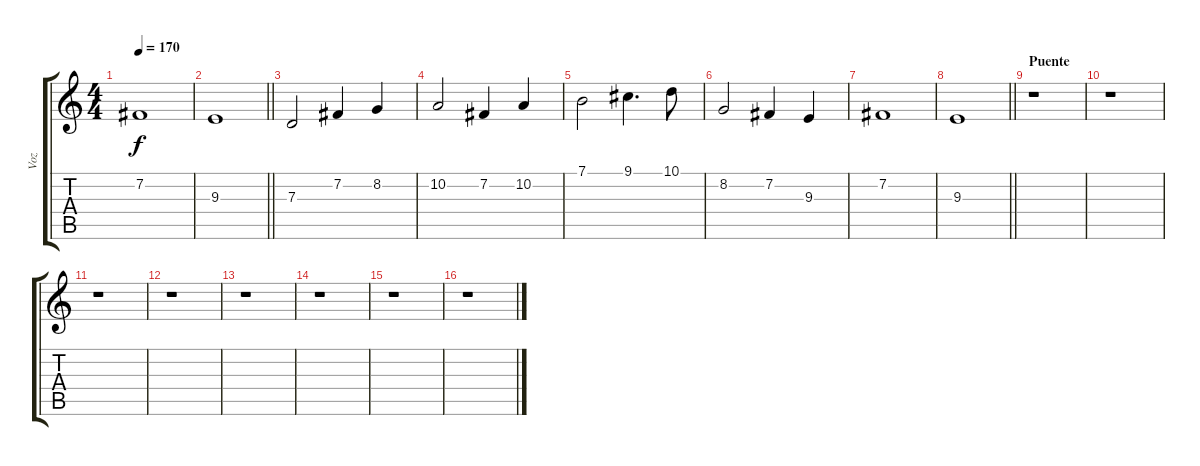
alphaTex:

\track ("Voz" "Voz") {instrument clarinet}
\staff {score tabs}
\tuning (E4 B3 G3 D3 A2 E2) {hide}
\ts (4 4)
\tempo 170
\clef g2
\ks c
7.2.1{dy f} |
\barLineRight lightlight
9.3.1 |
7.3.2 7.2.4 8.2.4 |
10.2.2 7.2.4 10.2.4 |
7.1.2 9.1.4{d} 10.1.8 |
8.2.2 7.2.4 9.3.4 |
7.2.1 |
\barLineRight lightlight
9.3.1 |
\section ("" "Puente")
r.1 |
r.1 |
r.1 |
r.1 |
r.1 |
r.1 |
r.1 |
r.1
